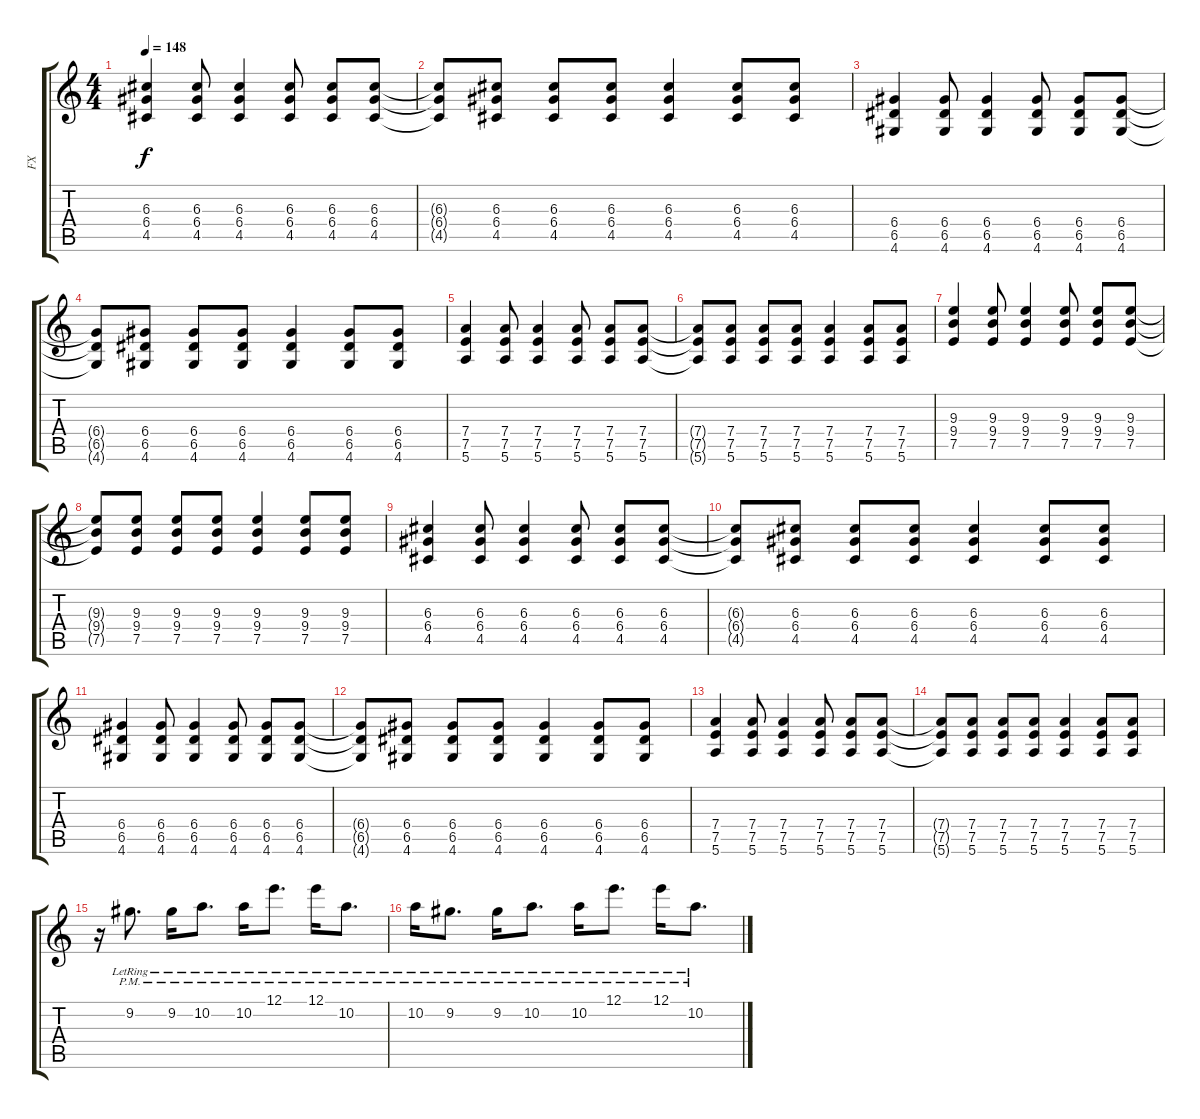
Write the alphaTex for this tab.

\track ("FX" "FX") {instrument electricguitarjazz}
\staff {score tabs}
\tuning (E4 B3 G3 D3 A2 E2) {hide}
\ts (4 4)
\tempo 148
\clef g2
\ks c
(6.3 6.4 4.5).4{dy f} (6.3 6.4 4.5).8 (6.3 6.4 4.5).4 (6.3 6.4 4.5).8 (6.3 6.4 4.5).8 (6.3 6.4 4.5).8 |
(6.3{t} 6.4{t} 4.5{t}).8 (6.3 6.4 4.5).8 (6.3 6.4 4.5).8 (6.3 6.4 4.5).8 (6.3 6.4 4.5).4 (6.3 6.4 4.5).8 (6.3 6.4 4.5).8 |
(6.4 6.5 4.6).4 (6.4 6.5 4.6).8 (6.4 6.5 4.6).4 (6.4 6.5 4.6).8 (6.4 6.5 4.6).8 (6.4 6.5 4.6).8 |
(6.4{t} 6.5{t} 4.6{t}).8 (6.4 6.5 4.6).8 (6.4 6.5 4.6).8 (6.4 6.5 4.6).8 (6.4 6.5 4.6).4 (6.4 6.5 4.6).8 (6.4 6.5 4.6).8 |
(7.4 7.5 5.6).4 (7.4 7.5 5.6).8 (7.4 7.5 5.6).4 (7.4 7.5 5.6).8 (7.4 7.5 5.6).8 (7.4 7.5 5.6).8 |
(7.4{t} 7.5{t} 5.6{t}).8 (7.4 7.5 5.6).8 (7.4 7.5 5.6).8 (7.4 7.5 5.6).8 (7.4 7.5 5.6).4 (7.4 7.5 5.6).8 (7.4 7.5 5.6).8 |
(9.3 9.4 7.5).4{volume 9 balance 8 instrument distortionguitar} (9.3 9.4 7.5).8 (9.3 9.4 7.5).4 (9.3 9.4 7.5).8 (9.3 9.4 7.5).8 (9.3 9.4 7.5).8 |
(9.3{t} 9.4{t} 7.5{t}).8 (9.3 9.4 7.5).8 (9.3 9.4 7.5).8 (9.3 9.4 7.5).8 (9.3 9.4 7.5).4 (9.3 9.4 7.5).8 (9.3 9.4 7.5).8 |
(6.3 6.4 4.5).4 (6.3 6.4 4.5).8 (6.3 6.4 4.5).4 (6.3 6.4 4.5).8 (6.3 6.4 4.5).8 (6.3 6.4 4.5).8 |
(6.3{t} 6.4{t} 4.5{t}).8 (6.3 6.4 4.5).8 (6.3 6.4 4.5).8 (6.3 6.4 4.5).8 (6.3 6.4 4.5).4 (6.3 6.4 4.5).8 (6.3 6.4 4.5).8 |
(6.4 6.5 4.6).4 (6.4 6.5 4.6).8 (6.4 6.5 4.6).4 (6.4 6.5 4.6).8 (6.4 6.5 4.6).8 (6.4 6.5 4.6).8 |
(6.4{t} 6.5{t} 4.6{t}).8 (6.4 6.5 4.6).8 (6.4 6.5 4.6).8 (6.4 6.5 4.6).8 (6.4 6.5 4.6).4 (6.4 6.5 4.6).8 (6.4 6.5 4.6).8 |
(7.4 7.5 5.6).4 (7.4 7.5 5.6).8 (7.4 7.5 5.6).4 (7.4 7.5 5.6).8 (7.4 7.5 5.6).8 (7.4 7.5 5.6).8 |
(7.4{t} 7.5{t} 5.6{t}).8 (7.4 7.5 5.6).8 (7.4 7.5 5.6).8 (7.4 7.5 5.6).8 (7.4 7.5 5.6).4 (7.4 7.5 5.6).8 (7.4 7.5 5.6).8 |
r.16{volume 3 balance 0 instrument electricguitarjazz} 9.2{pm lr}.8{d volume 10} 9.2{pm lr}.16 10.2{pm lr}.8{d} 10.2{pm lr}.16 12.1{pm lr}.8{d} 12.1{pm lr}.16 10.2{pm lr}.8{d} |
10.2{pm lr}.16 9.2{pm lr}.8{d} 9.2{pm lr}.16 10.2{pm lr}.8{d} 10.2{pm lr}.16 12.1{pm lr}.8{d} 12.1{pm lr}.16 10.2{pm lr}.8{d}
